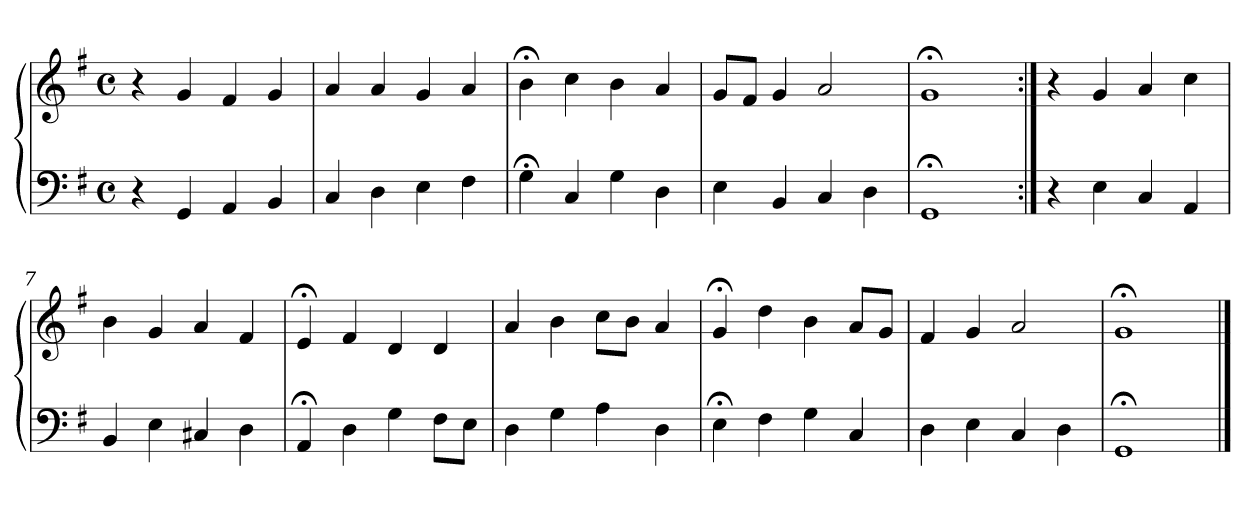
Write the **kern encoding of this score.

**kern	**kern
*part1	*part1
*staff2	*staff1
*clefF4	*clefG2
*k[f#]	*k[f#]
*M4/4	*M4/4
*met(c)	*met(c)
=1	=1
4r	4r
4GG	4g
4AA	4f#
4BB	4g
=2	=2
4C	4a
4D	4a
4E	4g
4F#	4a
=3	=3
4G;<	4b;<
4C	4cc
4G	4b
4D	4a
=4	=4
4E	8gL
.	8f#J
4BB	4g
4C	2a
4D	.
=5	=5
1GG;<	1g;<
=6:|!	=6:|!
4r	4r
4E	4g
4C	4a
4AA	4cc
=7	=7
4BB	4b
4E	4g
4C#X	4a
4D	4f#
!!LO:LB:g=z
=8	=8
4AA;<	4e;<
4D	4f#
4G	4d
8F#L	4d
8EJ	.
=9	=9
4D	4a
4G	4b
4A	8ccL
.	8bJ
4D	4a
=10	=10
4E;<	4g;<
4F#	4dd
4G	4b
4C	8aL
.	8gJ
=11	=11
4D	4f#
4E	4g
4C	2a
4D	.
=12	=12
1GG;<	1g;<
==	==
*-	*-
